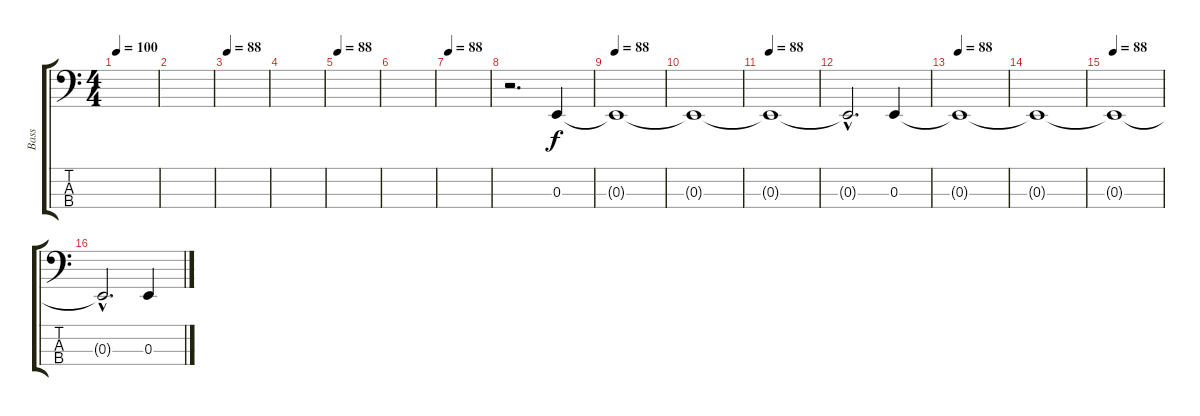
\track ("Bass" "Bass") {instrument slapbass2}
\staff {score tabs}
\tuning (G2 D2 E1 B0) {hide}
\ts (4 4)
\tempo 100
\tempo 88
\tempo 100
\clef f4
\ks c
|
|
\tempo 88
|
|
\tempo 88
|
|
\tempo 88
|
r.2{d} 0.3.4 |
\tempo 88
0.3{t}.1 |
0.3{t}.1 |
\tempo 88
0.3{t}.1 |
0.3{hac t}.2{d} 0.3.4 |
\tempo 88
0.3{t}.1 |
0.3{t}.1 |
\tempo 88
0.3{t}.1 |
0.3{hac t}.2{d} 0.3.4
